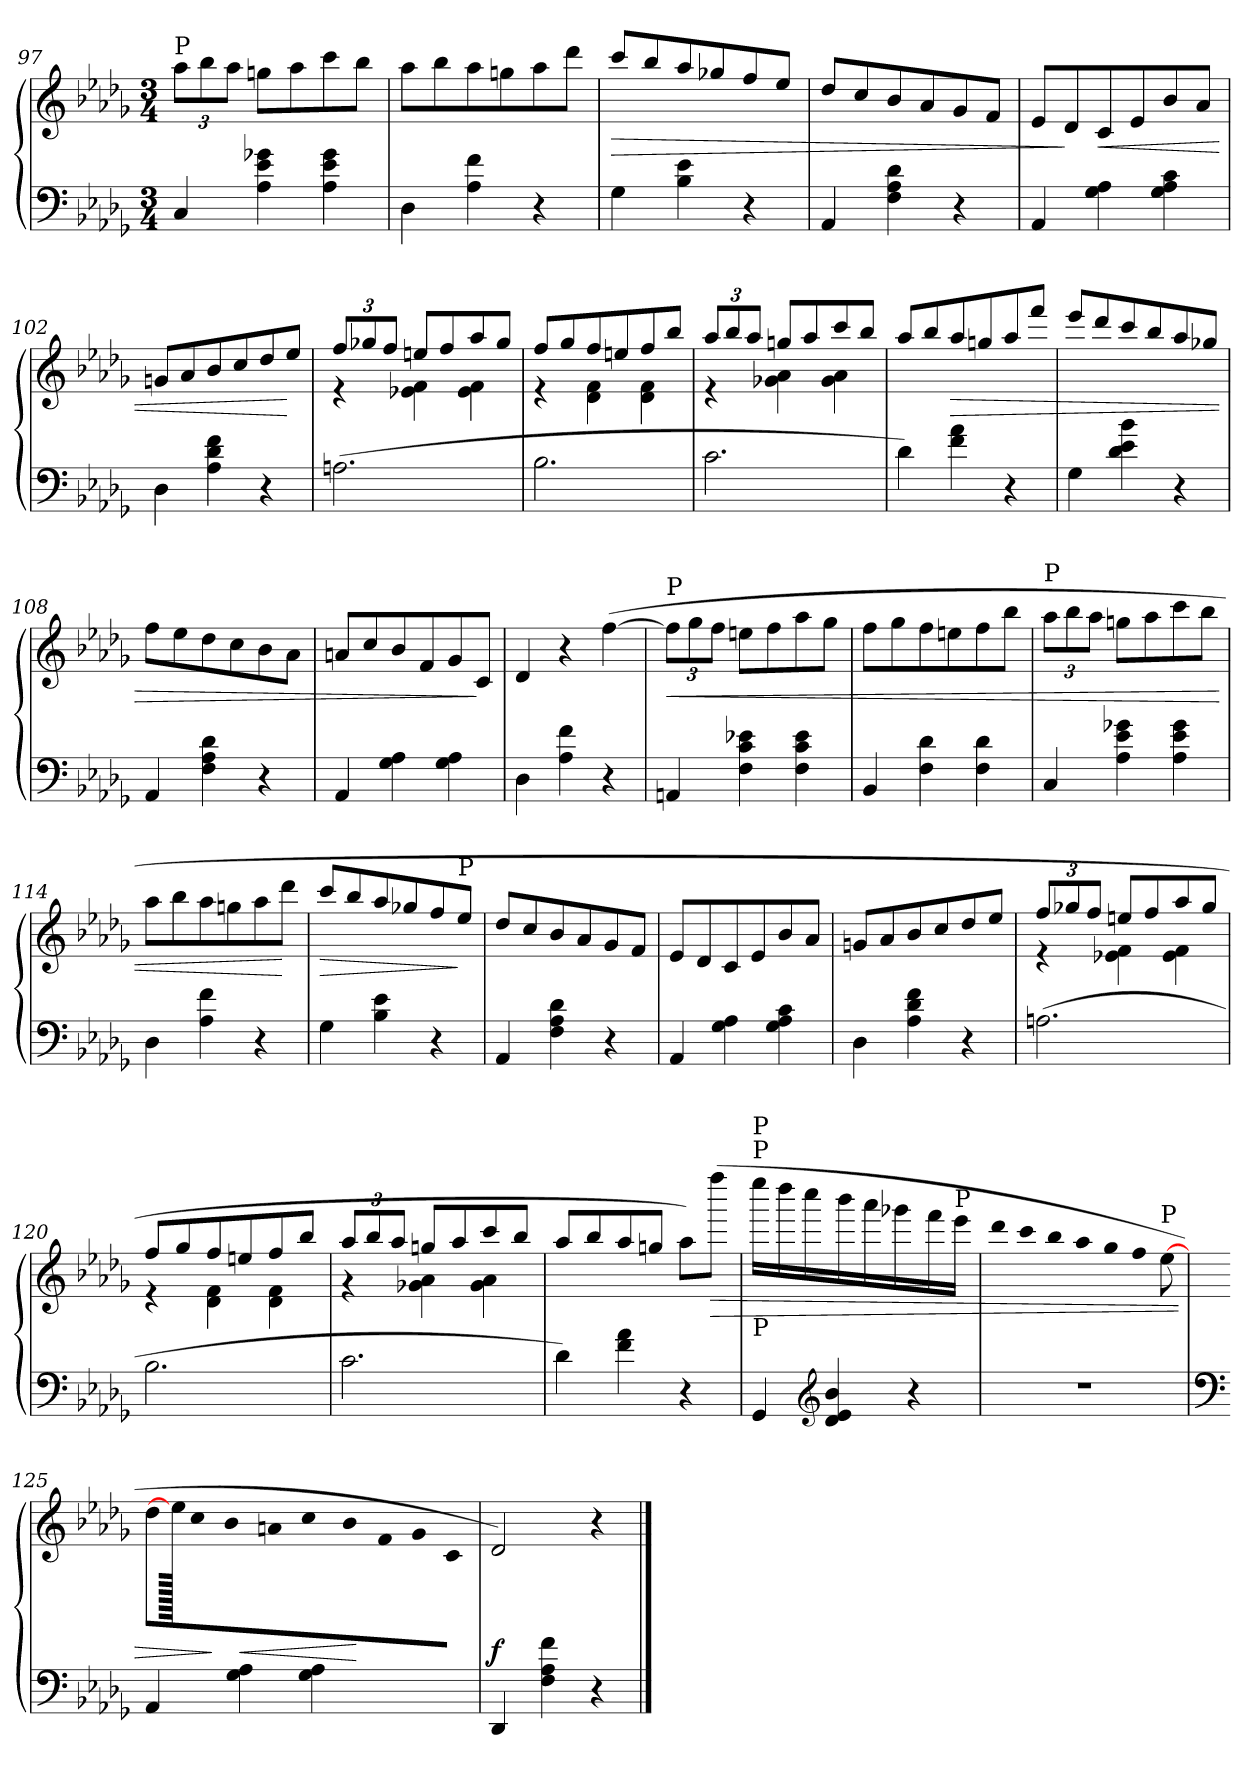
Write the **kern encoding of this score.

**kern	**kern	**dynam
*part2	*part1	*part1
*staff2	*staff1	*staff1
*clefF4	*clefG2	*
*k[b-e-a-d-g-]	*k[b-e-a-d-g-]	*
*D-:	*D-:	*
*M3/4	*M3/4	*
*	*Xbrackettup	*
=97	=97	=97
!	!LO:TX:a:t=P	!
4C/	12aa-\L	.
.	12bb-\	.
.	12aa-\J	.
4A-\ 4e-\ 4g-X\	8ggn\L	.
.	8aa-\	.
4A-\ 4e-\ 4g-\	8ccc\	.
.	8bb-\J	.
=98	=98	=98
4D-\	8aa-\L	.
.	8bb-\	.
4A-\ 4f\	8aa-\	.
.	8ggn\	.
4r	8aa-\	.
.	8ddd-\J	.
=99	=99	=99
!	!	!LO:HP:b
4G-\	8ccc/L	>
.	8bb-/	.
4B-\ 4e-\	8aa-/	.
.	8gg-X/	.
4r	8ff/	.
.	8ee-/J	.
=100	=100	=100
4AA-/	8dd-/L	.
.	8cc/	.
4F\ 4A-\ 4d-\	8b-/	.
.	8a-/	.
4r	8g-/	.
.	8f/J	.
=101	=101	=101
4AA-/	8e-/L	.
.	8d-/	]
!	!	!LO:HP:b
4G-\ 4A-\	8c/	<
.	8e-/	.
4G-\ 4A-\ 4c\	8b-/	.
.	8a-/J	.
!!LO:LB:g=z
=102	=102	=102
4D-\	8gn/L	.
.	8a-/	.
4A-\ 4d-\ 4f\	8b-/	.
.	8cc/	.
4r	8dd-/	.
.	8ee-/J	[
=103	=103	=103
*	*^	*
(>2.An\	12ff/L	4re	.
.	12gg-X/	.	.
.	12ff/J	.	.
.	8een/L	4e-X\ 4f\	.
.	8ff/	.	.
.	8aa-/	4e-\ 4f\	.
.	8gg-/J	.	.
=104	=104	=104	=104
2.B-\	8ff/L	4re	.
.	8gg-/	.	.
.	8ff/	4d-\ 4f\	.
.	8een/	.	.
.	8ff/	4d-\ 4f\	.
.	8bb-/J	.	.
=105	=105	=105	=105
2.c\	12aa-/L	4r	.
.	12bb-/	.	.
.	12aa-/J	.	.
.	8ggn/L	4g-X\ 4a-\	.
.	8aa-/	.	.
.	8ccc/	4g-\ 4a-\	.
.	8bb-/J	.	.
*	*v	*v	*
=106	=106	=106
4d-\)	8aa-/L	.
.	8bb-/	.
!	!	!LO:HP:b
4f\ 4a-\	8aa-/	>
.	8ggn/	.
4r	8aa-/	.
.	8fff/J	.
!!LO:PB:g=z
=107	=107	=107
4G-\	8eee-/L	.
.	8ddd-/	.
4d-\ 4e-\ 4b-\	8ccc/	.
.	8bb-/	.
4r	8aa-/	.
.	8gg-X/J	.
=108	=108	=108
4AA-/	8ff\L	.
.	8ee-\	.
4F\ 4A-\ 4d-\	8dd-\	.
.	8cc\	.
4r	8b-\	.
.	8a-\J	.
=109	=109	=109
4AA-/	8an/L	.
.	8cc/	.
4G-\ 4A-\	8b-/	.
.	8f/	.
4G-\ 4A-\	8g-/	.
.	8c/J	]
=110	=110	=110
4D-\	4d-/	.
4A-\ 4f\	4r	.
4r	(>[4ff\	.
=111	=111	=111
!	!LO:TX:a:t=P	!
!	!	!LO:HP:b
4AAn/	12ff\L]	<
.	12gg-\	.
.	12ff\J	.
4F\ 4c\ 4e-X\	8een\L	.
.	8ff\	.
4F\ 4c\ 4e-\	8aa-\	.
.	8gg-\J	.
=112	=112	=112
4BB-/	8ff\L	.
.	8gg-\	.
4F\ 4d-\	8ff\	.
.	8een\	.
4F\ 4d-\	8ff\	.
.	8bb-\J	.
!!LO:LB:g=z
=113	=113	=113
!	!LO:TX:a:t=P	!
4C/	12aa-\L	.
.	12bb-\	.
.	12aa-\J	.
4A-\ 4e-\ 4g-X\	8ggn\L	.
.	8aa-\	.
4A-\ 4e-\ 4g-\	8ccc\	.
.	8bb-\J	.
=114	=114	=114
4D-\	8aa-\L	.
.	8bb-\	.
4A-\ 4f\	8aa-\	.
.	8ggn\	.
4r	8aa-\	.
.	8ddd-\J	[
=115	=115	=115
!	!	!LO:HP:b
4G-\	8ccc/L	>
.	8bb-/	.
4B-\ 4e-\	8aa-/	.
.	8gg-X/	.
4r	8ff/	.
!	!LO:TX:a:t=P	!
.	8ee-/J	]
=116	=116	=116
4AA-/	8dd-/L	.
.	8cc/	.
4F\ 4A-\ 4d-\	8b-/	.
.	8a-/	.
4r	8g-/	.
.	8f/J	.
=117	=117	=117
4AA-/	8e-/L	.
.	8d-/	.
4G-\ 4A-\	8c/	.
.	8e-/	.
4G-\ 4A-\ 4c\	8b-/	.
.	8a-/J	.
=118	=118	=118
4D-\	8gn/L	.
.	8a-/	.
4A-\ 4d-\ 4f\	8b-/	.
.	8cc/	.
4r	8dd-/	.
.	8ee-/J	.
!!LO:LB:g=z
=119	=119	=119
*	*^	*
(>2.An\	12ff/L	4re	.
.	12gg-X/	.	.
.	12ff/J	.	.
.	8een/L	4e-X\ 4f\	.
.	8ff/	.	.
.	8aa-/	4e-\ 4f\	.
.	8gg-/J	.	.
=120	=120	=120	=120
2.B-\	8ff/L	4re	.
.	8gg-/	.	.
.	8ff/	4d-\ 4f\	.
.	8een/	.	.
.	8ff/	4d-\ 4f\	.
.	8bb-/J	.	.
=121	=121	=121	=121
2.c\	12aa-/L	4rg	.
.	12bb-/	.	.
.	12aa-/J	.	.
.	8ggn/L	4g-X\ 4a-\	.
.	8aa-/	.	.
.	8ccc/	4g-\ 4a-\	.
.	8bb-/J	.	.
*	*v	*v	*
=122	=122	=122
4d-\)	8aa-/L	.
.	8bb-/	.
4f\ 4a-\	8aa-/	.
.	8ggn/J	.
4r	8aa-\L)	.
!	!	!LO:HP:b
.	(>8ffff\J	>
!!LO:LB:g=z
=123	=123	=123
*	*Xtuplet	*
!	!LO:TX:b:t=P	!
!	!LO:TX:a:t=P	!
!	!LO:TX:a:t=P	!
4GG-/	32%3eeee-!\LL	.
.	32%3dddd-!\	.
.	32%3cccc!\	.
*clefG2	*	*
4d-/ 4e-/ 4b-/	.	.
.	32%3bbb-!\	.
.	32%3aaa-!\	.
.	32%3ggg-X!\	.
4r	.	.
.	32%3fff!\	.
!	!LO:TX:a:t=P	!
.	32%3eee-!\JJ	.
=124	=124	=124
!	!LO:N:vis=16	!
2.r	960%103ddd-!\LL	.
!	!LO:N:vis=16	!
.	960%103ccc!\	.
!	!LO:N:vis=16	!
.	960%103bb-!\	.
!	!LO:N:vis=16	!
.	960%103aa-!\	.
!	!LO:N:vis=16	!
.	960%103gg-!\	.
!	!LO:N:vis=16	!
.	960%103ff!\	.
!	!LO:TX:a:t=P	!
.	[160%17ee-!\J	.
=125	=125	=125
*clefF4	*	*
4AA-/	12dd-!\L	.
.	960ee-!\]	.
.	12cc!\	.
.	12b-!\	]
4G-\ 4A-\	.	.
!	!	!LO:HP:b
.	12an!\	<
.	12cc!\	.
.	12b-!\	.
4G-\ 4A-\	.	.
.	12f!\	.
.	12g-!\	.
.	12c!\J	[
960ryy	.	.
=126	=126	=126
!	!	!LO:DY:b
4DD-/	2d-/)	f
4F\ 4A-\ 4f\	.	.
4r	4r	.
==	==	==
*-	*-	*-
